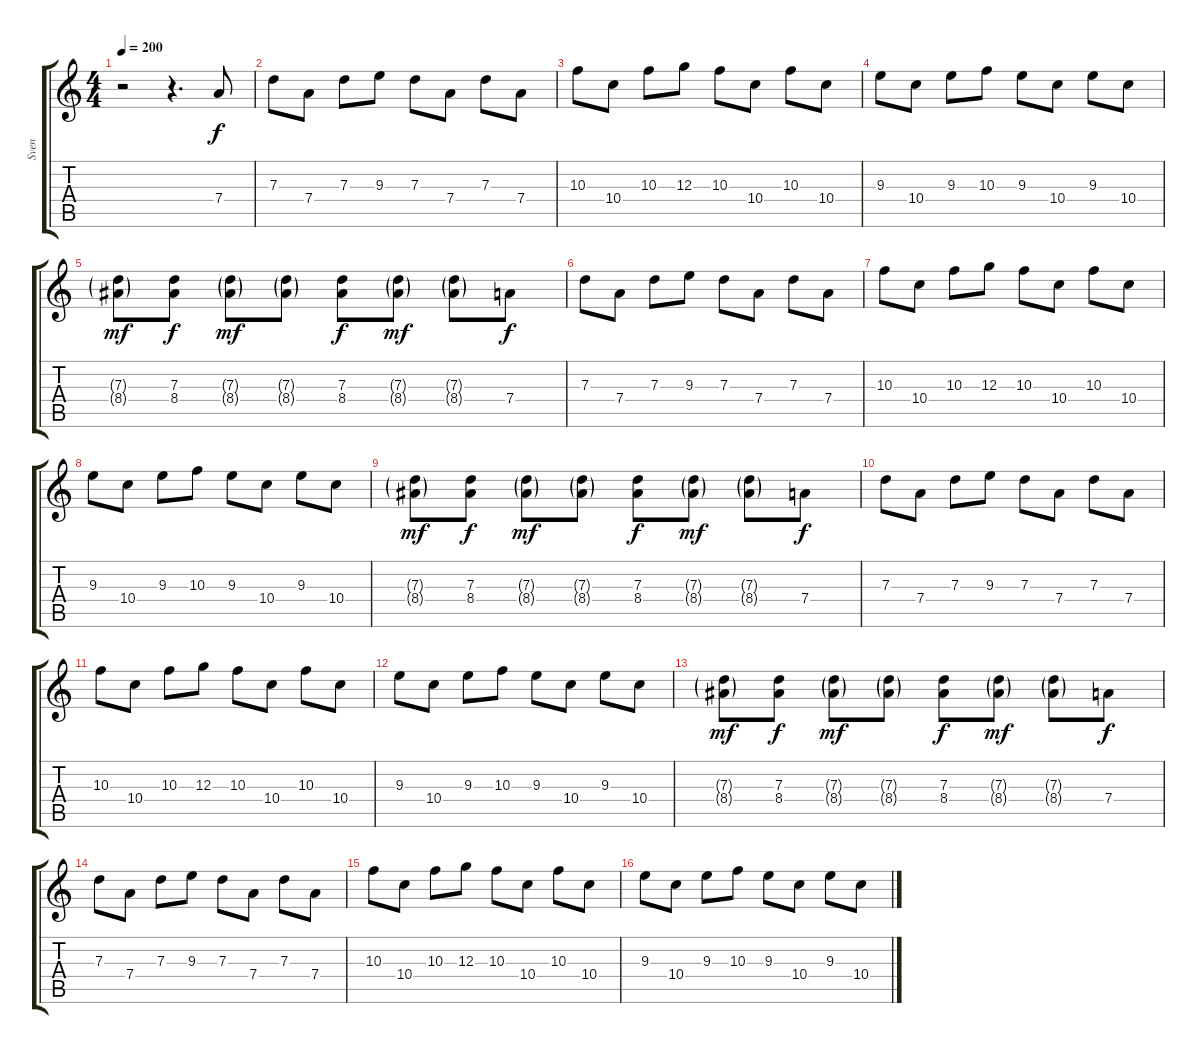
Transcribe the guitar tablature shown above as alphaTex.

\track ("Sven" "Sven") {instrument distortionguitar}
\staff {score tabs}
\tuning (E4 B3 G3 D3 A2 E2) {hide}
\ts (4 4)
\tempo 200
\clef g2
\ks c
r.2{dy f instrument distortionguitar} r.4{d} 7.4.8 |
7.3.8 7.4.8 7.3.8 9.3.8 7.3.8 7.4.8 7.3.8 7.4.8 |
10.3.8 10.4.8 10.3.8 12.3.8 10.3.8 10.4.8 10.3.8 10.4.8 |
9.3.8 10.4.8 9.3.8 10.3.8 9.3.8 10.4.8 9.3.8 10.4.8 |
(7.3{g} 8.4{g}).8{dy mf} (7.3 8.4).8{dy f} (7.3{g} 8.4{g}).8{dy mf} (7.3{g} 8.4{g}).8 (7.3 8.4).8{dy f} (7.3{g} 8.4{g}).8{dy mf} (7.3{g} 8.4{g}).8 7.4.8{dy f} |
7.3.8 7.4.8 7.3.8 9.3.8 7.3.8 7.4.8 7.3.8 7.4.8 |
10.3.8 10.4.8 10.3.8 12.3.8 10.3.8 10.4.8 10.3.8 10.4.8 |
9.3.8 10.4.8 9.3.8 10.3.8 9.3.8 10.4.8 9.3.8 10.4.8 |
(7.3{g} 8.4{g}).8{dy mf} (7.3 8.4).8{dy f} (7.3{g} 8.4{g}).8{dy mf} (7.3{g} 8.4{g}).8 (7.3 8.4).8{dy f} (7.3{g} 8.4{g}).8{dy mf} (7.3{g} 8.4{g}).8 7.4.8{dy f} |
7.3.8 7.4.8 7.3.8 9.3.8 7.3.8 7.4.8 7.3.8 7.4.8 |
10.3.8 10.4.8 10.3.8 12.3.8 10.3.8 10.4.8 10.3.8 10.4.8 |
9.3.8 10.4.8 9.3.8 10.3.8 9.3.8 10.4.8 9.3.8 10.4.8 |
(7.3{g} 8.4{g}).8{dy mf} (7.3 8.4).8{dy f} (7.3{g} 8.4{g}).8{dy mf} (7.3{g} 8.4{g}).8 (7.3 8.4).8{dy f} (7.3{g} 8.4{g}).8{dy mf} (7.3{g} 8.4{g}).8 7.4.8{dy f} |
7.3.8 7.4.8 7.3.8 9.3.8 7.3.8 7.4.8 7.3.8 7.4.8 |
10.3.8 10.4.8 10.3.8 12.3.8 10.3.8 10.4.8 10.3.8 10.4.8 |
9.3.8 10.4.8 9.3.8 10.3.8 9.3.8 10.4.8 9.3.8 10.4.8
